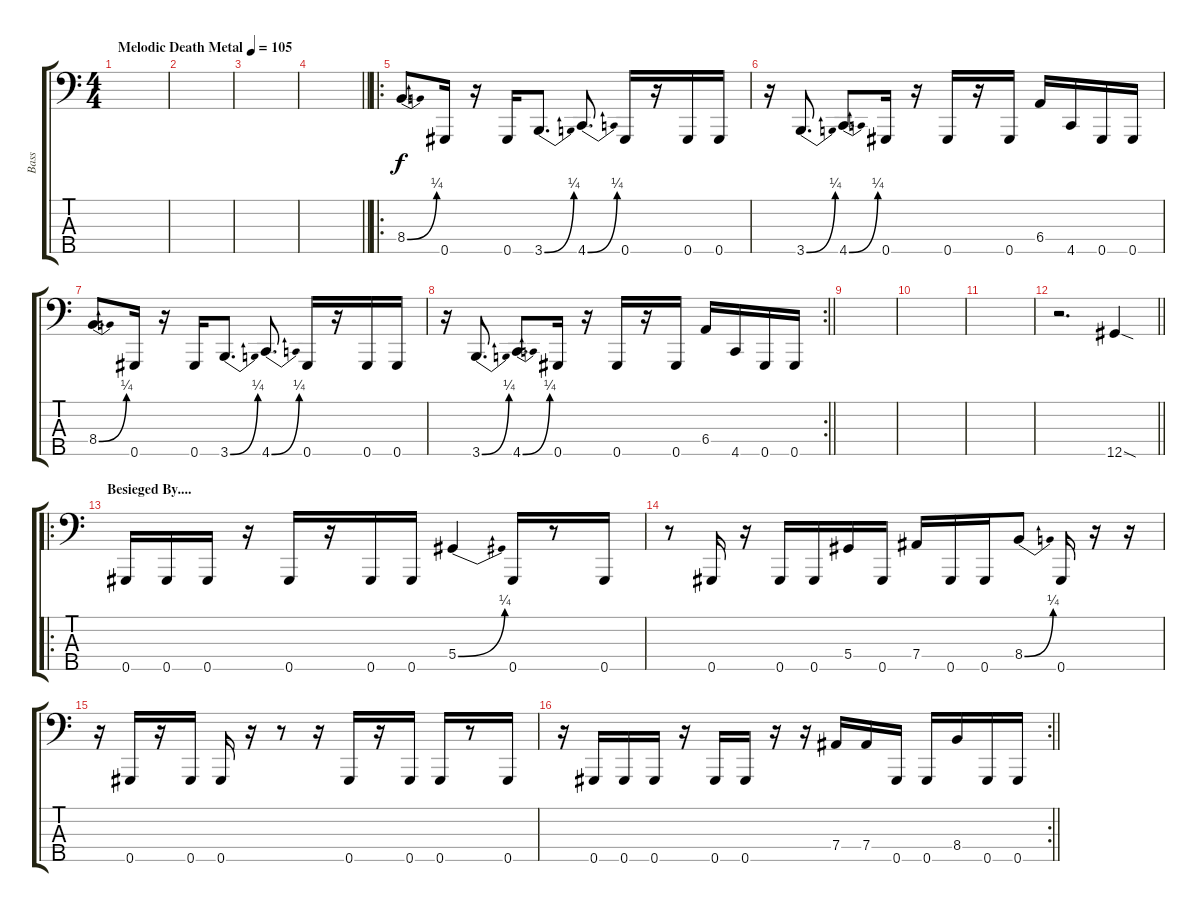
\track ("Bass" "Bass") {instrument electricbassfinger}
\staff {score tabs}
\tuning (Gb2 Db2 Ab1 Eb1 Ab0) {hide}
\ts (4 4)
\tempo (105 "Melodic Death Metal")
\clef f4
\ks c
|
|
|
\barLineRight lightlight
|
\ro
\section ("" "")
8.4{be (bend 0 0 60 1)}.8{d} 0.5.16 r.16 0.5.16 3.5{be (bend 0 0 60 1)}.8{d} 4.5{be (bend 0 0 60 1)}.8{d} 0.5.16 r.16 0.5.16 0.5.16 |
r.16 3.5{be (bend 0 0 60 1)}.8{d} 4.5{be (bend 0 0 60 1)}.8{d} 0.5.16 r.16 0.5.16 r.16 0.5.16 6.4.16 4.5.16 0.5.16 0.5.16 |
8.4{be (bend 0 0 60 1)}.8{d} 0.5.16 r.16 0.5.16 3.5{be (bend 0 0 60 1)}.8{d} 4.5{be (bend 0 0 60 1)}.8{d} 0.5.16 r.16 0.5.16 0.5.16 |
\rc 2
\barLineRight lightlight
r.16 3.5{be (bend 0 0 60 1)}.8{d} 4.5{be (bend 0 0 60 1)}.8{d} 0.5.16 r.16 0.5.16 r.16 0.5.16 6.4.16 4.5.16 0.5.16 0.5.16 |
\section ("" "")
|
|
|
\barLineRight lightlight
r.2{d} 12.5{sod}.4 |
\ro
\section ("" "Besieged By....")
0.5.16 0.5.16 0.5.16 r.16 0.5.16 r.16 0.5.16 0.5.16 5.4{be (bend 0 0 60 1)}.4 0.5.16 r.8 0.5.16 |
r.8 0.5.16 r.16 0.5.16 0.5.16 5.4.16 0.5.16 7.4.16 0.5.16 0.5.16 8.4{be (bend 0 0 60 1)}.8 0.5.16 r.16 r.16 |
r.16 0.5.16 r.16 0.5.16 0.5.16 r.16 r.8 r.16 0.5.16 r.16 0.5.16 0.5.16 r.8 0.5.16 |
\rc 2
\barLineRight lightlight
r.16 0.5.16 0.5.16 0.5.16 r.16 0.5.16 0.5.16 r.16 r.16 7.4.16 7.4.16 0.5.16 0.5.16 8.4.16 0.5.16 0.5.16
